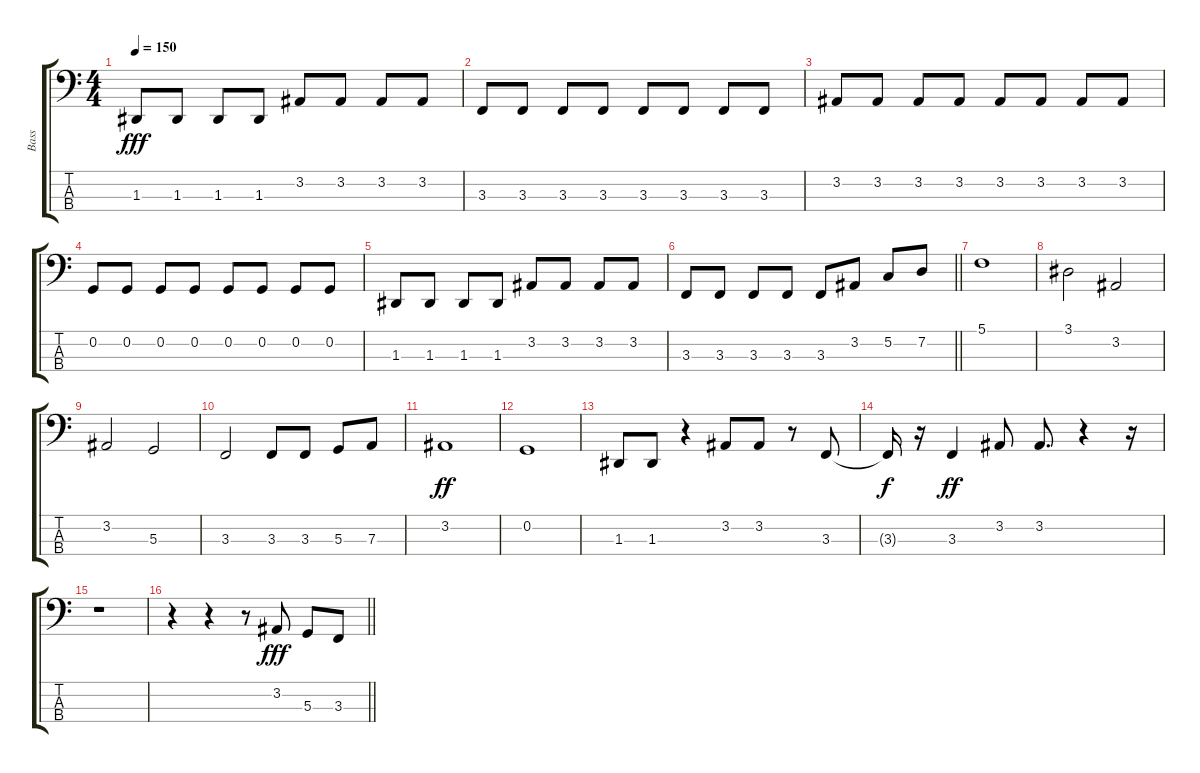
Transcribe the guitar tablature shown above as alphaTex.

\track ("Bass" "Bass") {instrument acousticbass}
\staff {score tabs}
\tuning (C2 G1 D1 A0) {hide}
\ts (4 4)
\tempo 150
\clef f4
\ks c
1.3.8{dy fff} 1.3.8 1.3.8 1.3.8 3.2.8 3.2.8 3.2.8 3.2.8 |
3.3.8 3.3.8 3.3.8 3.3.8 3.3.8 3.3.8 3.3.8 3.3.8 |
3.2.8 3.2.8 3.2.8 3.2.8 3.2.8 3.2.8 3.2.8 3.2.8 |
0.2.8 0.2.8 0.2.8 0.2.8 0.2.8 0.2.8 0.2.8 0.2.8 |
1.3.8 1.3.8 1.3.8 1.3.8 3.2.8 3.2.8 3.2.8 3.2.8 |
\barLineRight lightlight
3.3.8 3.3.8 3.3.8 3.3.8 3.3.8 3.2.8 5.2.8 7.2.8 |
5.1.1 |
3.1.2 3.2.2 |
3.2.2 5.3.2 |
3.3.2 3.3.8 3.3.8 5.3.8 7.3.8 |
3.2.1{dy ff} |
0.2.1 |
1.3.8 1.3.8 r.4 3.2.8 3.2.8 r.8 3.3.8 |
3.3{t}.16{dy f} r.16 3.3.4{dy ff} 3.2.8 3.2.8{d} r.4 r.16 |
r.1 |
\barLineRight lightlight
r.4 r.4 r.8 3.2.8{dy fff} 5.3.8 3.3.8
